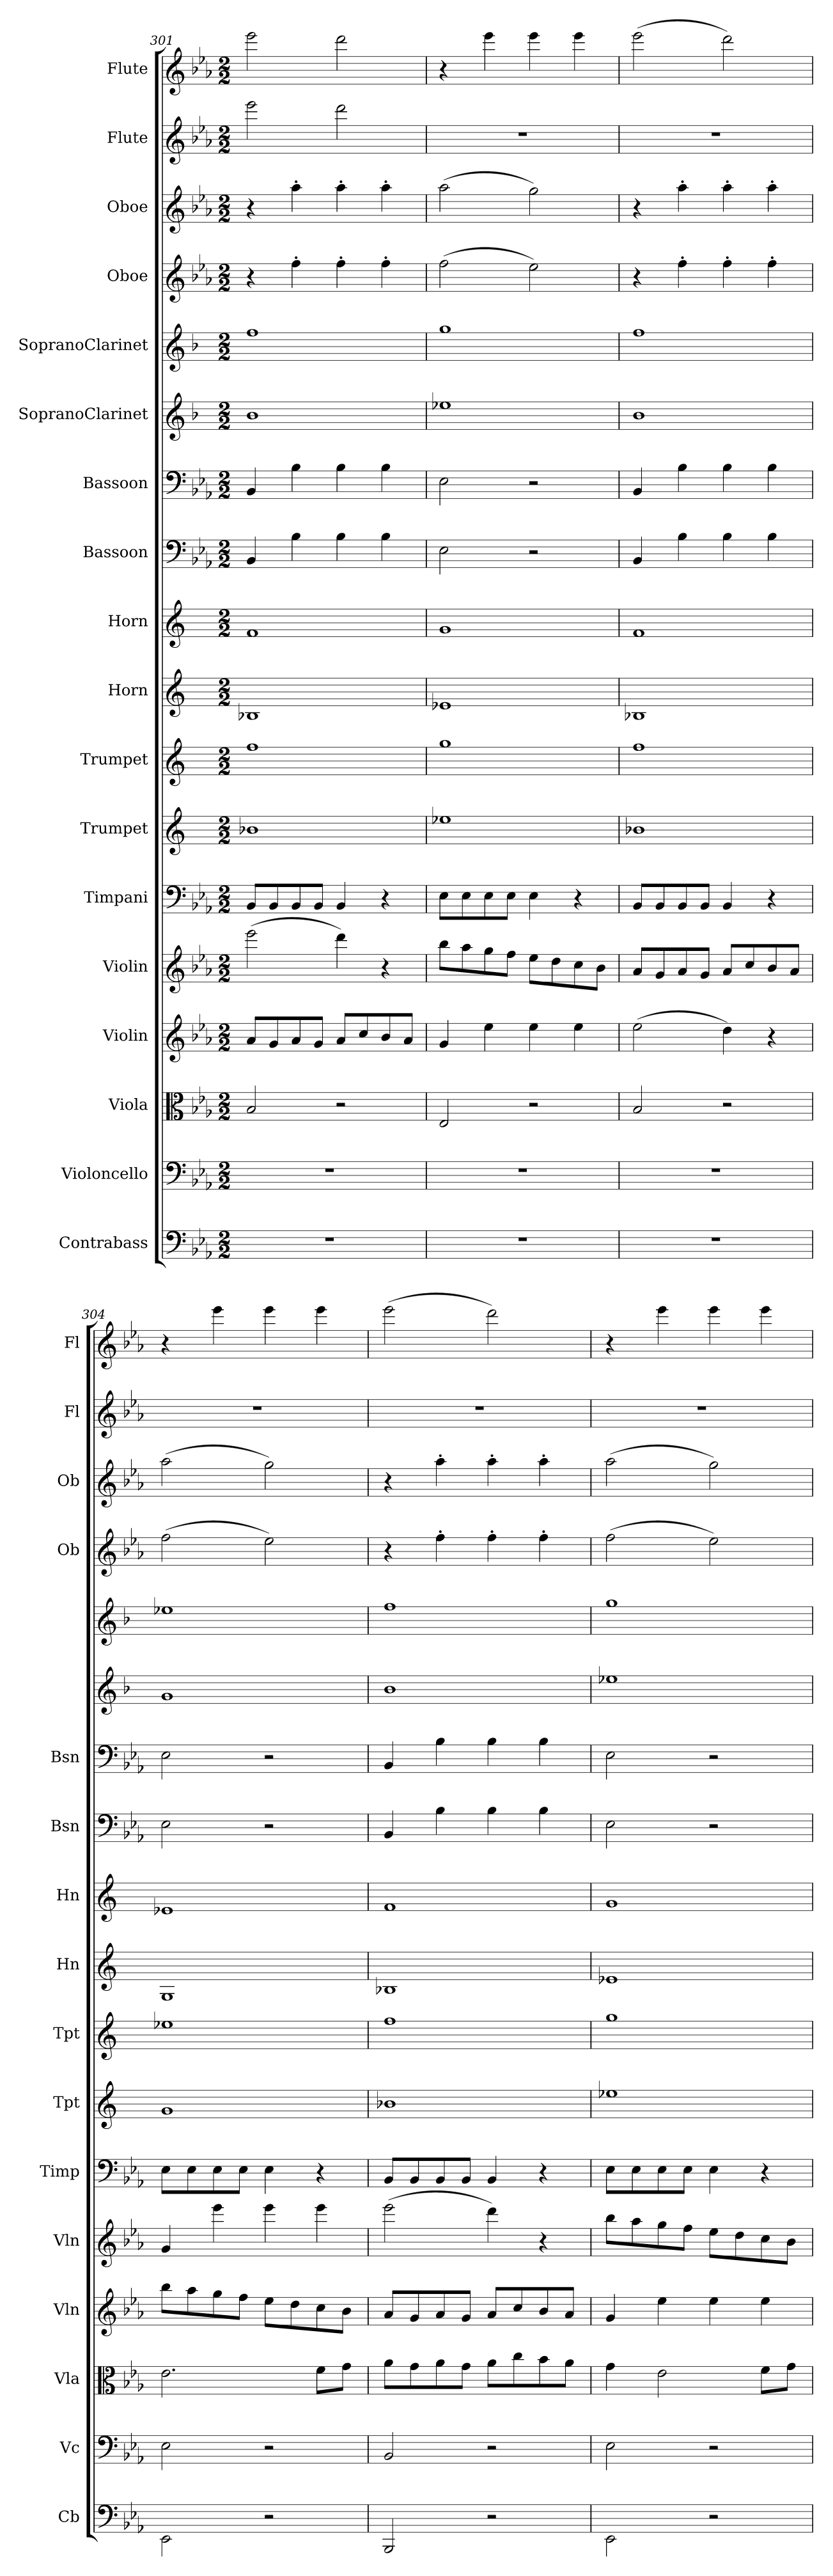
**kern	**kern	**kern	**kern	**kern	**kern	**kern	**kern	**kern	**kern	**kern	**kern	**kern	**kern	**kern	**kern	**kern	**kern
*part18	*part17	*part16	*part15	*part14	*part13	*part12	*part11	*part10	*part9	*part8	*part7	*part6	*part5	*part4	*part3	*part2	*part1
*staff18	*staff17	*staff16	*staff15	*staff14	*staff13	*staff12	*staff11	*staff10	*staff9	*staff8	*staff7	*staff6	*staff5	*staff4	*staff3	*staff2	*staff1
*I"Contrabass	*I"Violoncello	*I"Viola	*I"Violin	*I"Violin	*I"Timpani	*I"Trumpet	*I"Trumpet	*I"Horn	*I"Horn	*I"Bassoon	*I"Bassoon	*I"SopranoClarinet	*I"SopranoClarinet	*I"Oboe	*I"Oboe	*I"Flute	*I"Flute
*I'Cb	*I'Vc	*I'Vla	*I'Vln	*I'Vln	*I'Timp	*I'Tpt	*I'Tpt	*I'Hn	*I'Hn	*I'Bsn	*I'Bsn	*	*	*I'Ob	*I'Ob	*I'Fl	*I'Fl
*clefF4	*clefF4	*clefC3	*clefG2	*clefG2	*clefF4	*clefG2	*clefG2	*clefG2	*clefG2	*clefF4	*clefF4	*clefG2	*clefG2	*clefG2	*clefG2	*clefG2	*clefG2
*k[b-e-a-]	*k[b-e-a-]	*k[b-e-a-]	*k[b-e-a-]	*k[b-e-a-]	*k[b-e-a-]	*k[]	*k[]	*k[]	*k[]	*k[b-e-a-]	*k[b-e-a-]	*k[b-]	*k[b-]	*k[b-e-a-]	*k[b-e-a-]	*k[b-e-a-]	*k[b-e-a-]
*M2/2	*M2/2	*M2/2	*M2/2	*M2/2	*M2/2	*M2/2	*M2/2	*M2/2	*M2/2	*M2/2	*M2/2	*M2/2	*M2/2	*M2/2	*M2/2	*M2/2	*M2/2
=301	=301	=301	=301	=301	=301	=301	=301	=301	=301	=301	=301	=301	=301	=301	=301	=301	=301
1r	1r	2B-/	8a-/L	(2eee-\	8BB-/L	1b-X/	1ff\	1B-X/	1f\	4BB-/	4BB-/	1b-\	1ff\	4r	4r	2eee-\	2eee-\
.	.	.	8g/	.	8BB-/	.	.	.	.	.	.	.	.	.	.	.	.
.	.	.	8a-/	.	8BB-/	.	.	.	.	4B-\	4B-\	.	.	4ff'\	4aa-'\	.	.
.	.	.	8g/J	.	8BB-/J	.	.	.	.	.	.	.	.	.	.	.	.
.	.	2r	8a-/L	4ddd\)	4BB-/	.	.	.	.	4B-\	4B-\	.	.	4ff'\	4aa-'\	2ddd\	2ddd\
.	.	.	8cc/	.	.	.	.	.	.	.	.	.	.	.	.	.	.
.	.	.	8b-/	4r	4r	.	.	.	.	4B-\	4B-\	.	.	4ff'\	4aa-'\	.	.
.	.	.	8a-/J	.	.	.	.	.	.	.	.	.	.	.	.	.	.
=302	=302	=302	=302	=302	=302	=302	=302	=302	=302	=302	=302	=302	=302	=302	=302	=302	=302
1r	1r	2E-/	4g/	8bb-\L	8E-\L	1ee-X\	1gg\	1e-X\	1g\	2E-\	2E-\	1ee-X\	1gg\	(2ff\	(2aa-\	1r	4r
.	.	.	.	8aa-\	8E-\	.	.	.	.	.	.	.	.	.	.	.	.
.	.	.	4ee-\	8gg\	8E-\	.	.	.	.	.	.	.	.	.	.	.	4eee-\
.	.	.	.	8ff\J	8E-\J	.	.	.	.	.	.	.	.	.	.	.	.
.	.	2r	4ee-\	8ee-\L	4E-\	.	.	.	.	2r	2r	.	.	2ee-\)	2gg\)	.	4eee-\
.	.	.	.	8dd\	.	.	.	.	.	.	.	.	.	.	.	.	.
.	.	.	4ee-\	8cc\	4r	.	.	.	.	.	.	.	.	.	.	.	4eee-\
.	.	.	.	8b-\J	.	.	.	.	.	.	.	.	.	.	.	.	.
=303	=303	=303	=303	=303	=303	=303	=303	=303	=303	=303	=303	=303	=303	=303	=303	=303	=303
1r	1r	2B-/	(2ee-\	8a-/L	8BB-/L	1b-X/	1ff\	1B-X/	1f\	4BB-/	4BB-/	1b-\	1ff\	4r	4r	1r	(2eee-\
.	.	.	.	8g/	8BB-/	.	.	.	.	.	.	.	.	.	.	.	.
.	.	.	.	8a-/	8BB-/	.	.	.	.	4B-\	4B-\	.	.	4ff'\	4aa-'\	.	.
.	.	.	.	8g/J	8BB-/J	.	.	.	.	.	.	.	.	.	.	.	.
.	.	2r	4dd\)	8a-/L	4BB-/	.	.	.	.	4B-\	4B-\	.	.	4ff'\	4aa-'\	.	2ddd\)
.	.	.	.	8cc/	.	.	.	.	.	.	.	.	.	.	.	.	.
.	.	.	4r	8b-/	4r	.	.	.	.	4B-\	4B-\	.	.	4ff'\	4aa-'\	.	.
.	.	.	.	8a-/J	.	.	.	.	.	.	.	.	.	.	.	.	.
=304	=304	=304	=304	=304	=304	=304	=304	=304	=304	=304	=304	=304	=304	=304	=304	=304	=304
2EE-\	2E-\	2.e-\	8bb-\L	4g/	8E-\L	1g/	1ee-X\	1G/	1e-X\	2E-\	2E-\	1g/	1ee-X\	(2ff\	(2aa-\	1r	4r
.	.	.	8aa-\	.	8E-\	.	.	.	.	.	.	.	.	.	.	.	.
.	.	.	8gg\	4eee-\	8E-\	.	.	.	.	.	.	.	.	.	.	.	4eee-\
.	.	.	8ff\J	.	8E-\J	.	.	.	.	.	.	.	.	.	.	.	.
2r	2r	.	8ee-\L	4eee-\	4E-\	.	.	.	.	2r	2r	.	.	2ee-\)	2gg\)	.	4eee-\
.	.	.	8dd\	.	.	.	.	.	.	.	.	.	.	.	.	.	.
.	.	8f\L	8cc\	4eee-\	4r	.	.	.	.	.	.	.	.	.	.	.	4eee-\
.	.	8g\J	8b-\J	.	.	.	.	.	.	.	.	.	.	.	.	.	.
=305	=305	=305	=305	=305	=305	=305	=305	=305	=305	=305	=305	=305	=305	=305	=305	=305	=305
2BBB-/	2BB-/	8a-\L	8a-/L	(2eee-\	8BB-/L	1b-X/	1ff\	1B-X/	1f\	4BB-/	4BB-/	1b-\	1ff\	4r	4r	1r	(2eee-\
.	.	8g\	8g/	.	8BB-/	.	.	.	.	.	.	.	.	.	.	.	.
.	.	8a-\	8a-/	.	8BB-/	.	.	.	.	4B-\	4B-\	.	.	4ff'\	4aa-'\	.	.
.	.	8g\J	8g/J	.	8BB-/J	.	.	.	.	.	.	.	.	.	.	.	.
2r	2r	8a-\L	8a-/L	4ddd\)	4BB-/	.	.	.	.	4B-\	4B-\	.	.	4ff'\	4aa-'\	.	2ddd\)
.	.	8cc\	8cc/	.	.	.	.	.	.	.	.	.	.	.	.	.	.
.	.	8b-\	8b-/	4r	4r	.	.	.	.	4B-\	4B-\	.	.	4ff'\	4aa-'\	.	.
.	.	8a-\J	8a-/J	.	.	.	.	.	.	.	.	.	.	.	.	.	.
=306	=306	=306	=306	=306	=306	=306	=306	=306	=306	=306	=306	=306	=306	=306	=306	=306	=306
2EE-\	2E-\	4g\	4g/	8bb-\L	8E-\L	1ee-X\	1gg\	1e-X\	1g\	2E-\	2E-\	1ee-X\	1gg\	(2ff\	(2aa-\	1r	4r
.	.	.	.	8aa-\	8E-\	.	.	.	.	.	.	.	.	.	.	.	.
.	.	2e-\	4ee-\	8gg\	8E-\	.	.	.	.	.	.	.	.	.	.	.	4eee-\
.	.	.	.	8ff\J	8E-\J	.	.	.	.	.	.	.	.	.	.	.	.
2r	2r	.	4ee-\	8ee-\L	4E-\	.	.	.	.	2r	2r	.	.	2ee-\)	2gg\)	.	4eee-\
.	.	.	.	8dd\	.	.	.	.	.	.	.	.	.	.	.	.	.
.	.	8f\L	4ee-\	8cc\	4r	.	.	.	.	.	.	.	.	.	.	.	4eee-\
.	.	8g\J	.	8b-\J	.	.	.	.	.	.	.	.	.	.	.	.	.
=	=	=	=	=	=	=	=	=	=	=	=	=	=	=	=	=	=
*-	*-	*-	*-	*-	*-	*-	*-	*-	*-	*-	*-	*-	*-	*-	*-	*-	*-
